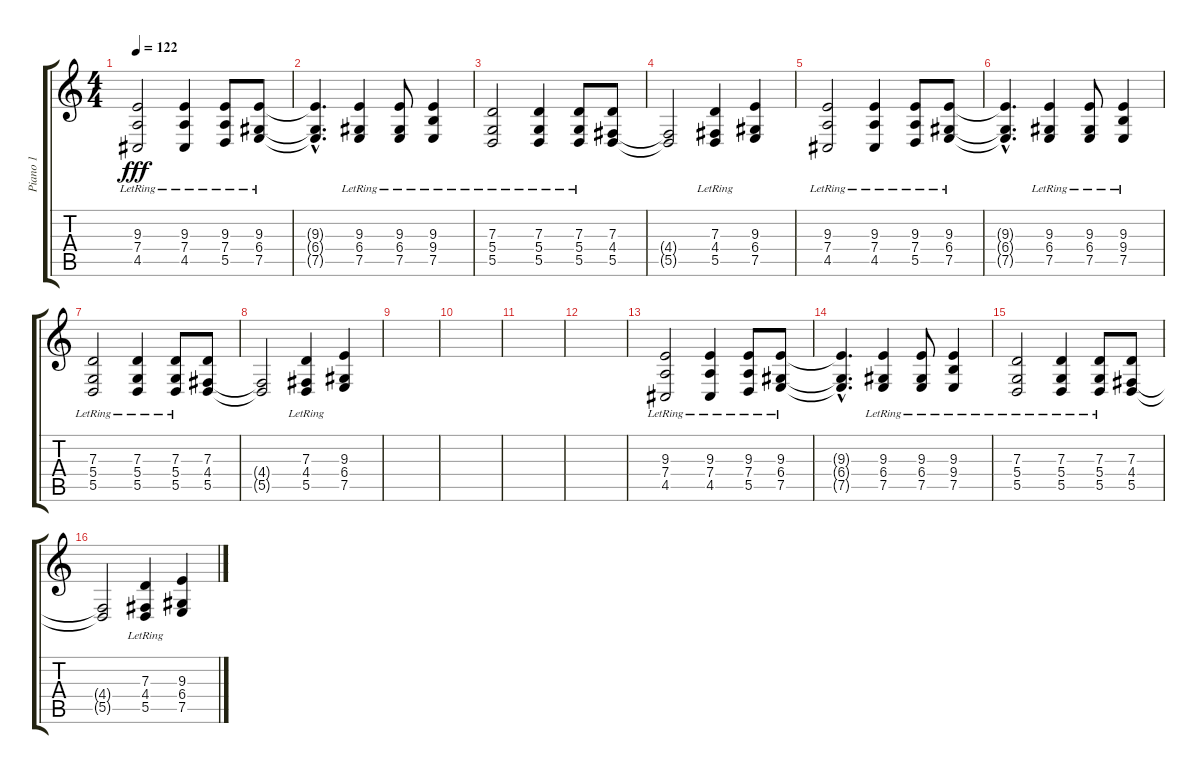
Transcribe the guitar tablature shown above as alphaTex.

\track ("Piano 1" "Piano 1") {instrument brightacousticpiano}
\staff {score tabs}
\tuning (E4 B3 G3 D3 A2 E2) {hide}
\ts (4 4)
\tempo 122
\clef g2
\ks c
(9.3 7.4{lr} 4.5{lr}).2{dy fff} (9.3 7.4{lr} 4.5{lr}).4 (9.3 7.4{lr} 5.5{lr}).8 (9.3 6.4{lr} 7.5{lr}).8 |
(9.3{hac t} 6.4{hac t} 7.5{hac t}).4{d} (9.3 6.4{lr} 7.5{lr}).4 (9.3 6.4{lr} 7.5{lr}).8 (9.3 9.4{lr} 7.5{lr}).4 |
(7.3 5.4{lr} 5.5{lr}).2 (7.3 5.4{lr} 5.5{lr}).4 (7.3 5.4{lr} 5.5{lr}).8 (7.3 4.4 5.5).8 |
(4.4{t} 5.5{t}).2 (7.3 4.4{lr} 5.5).4 (9.3 6.4 7.5).4 |
(9.3 7.4{lr} 4.5{lr}).2 (9.3 7.4{lr} 4.5{lr}).4 (9.3 7.4{lr} 5.5{lr}).8 (9.3 6.4{lr} 7.5{lr}).8 |
(9.3{hac t} 6.4{hac t} 7.5{hac t}).4{d} (9.3 6.4{lr} 7.5{lr}).4 (9.3 6.4{lr} 7.5{lr}).8 (9.3 9.4{lr} 7.5{lr}).4 |
(7.3 5.4{lr} 5.5{lr}).2 (7.3 5.4{lr} 5.5{lr}).4 (7.3 5.4{lr} 5.5{lr}).8 (7.3 4.4 5.5).8 |
(4.4{t} 5.5{t}).2 (7.3 4.4{lr} 5.5).4 (9.3 6.4 7.5).4 |
|
|
|
|
(9.3 7.4{lr} 4.5{lr}).2 (9.3 7.4{lr} 4.5{lr}).4 (9.3 7.4{lr} 5.5{lr}).8 (9.3 6.4{lr} 7.5{lr}).8 |
(9.3{hac t} 6.4{hac t} 7.5{hac t}).4{d} (9.3 6.4{lr} 7.5{lr}).4 (9.3 6.4{lr} 7.5{lr}).8 (9.3 9.4{lr} 7.5{lr}).4 |
(7.3 5.4{lr} 5.5{lr}).2 (7.3 5.4{lr} 5.5{lr}).4 (7.3 5.4{lr} 5.5{lr}).8 (7.3 4.4 5.5).8 |
(4.4{t} 5.5{t}).2 (7.3 4.4{lr} 5.5).4 (9.3 6.4 7.5).4
